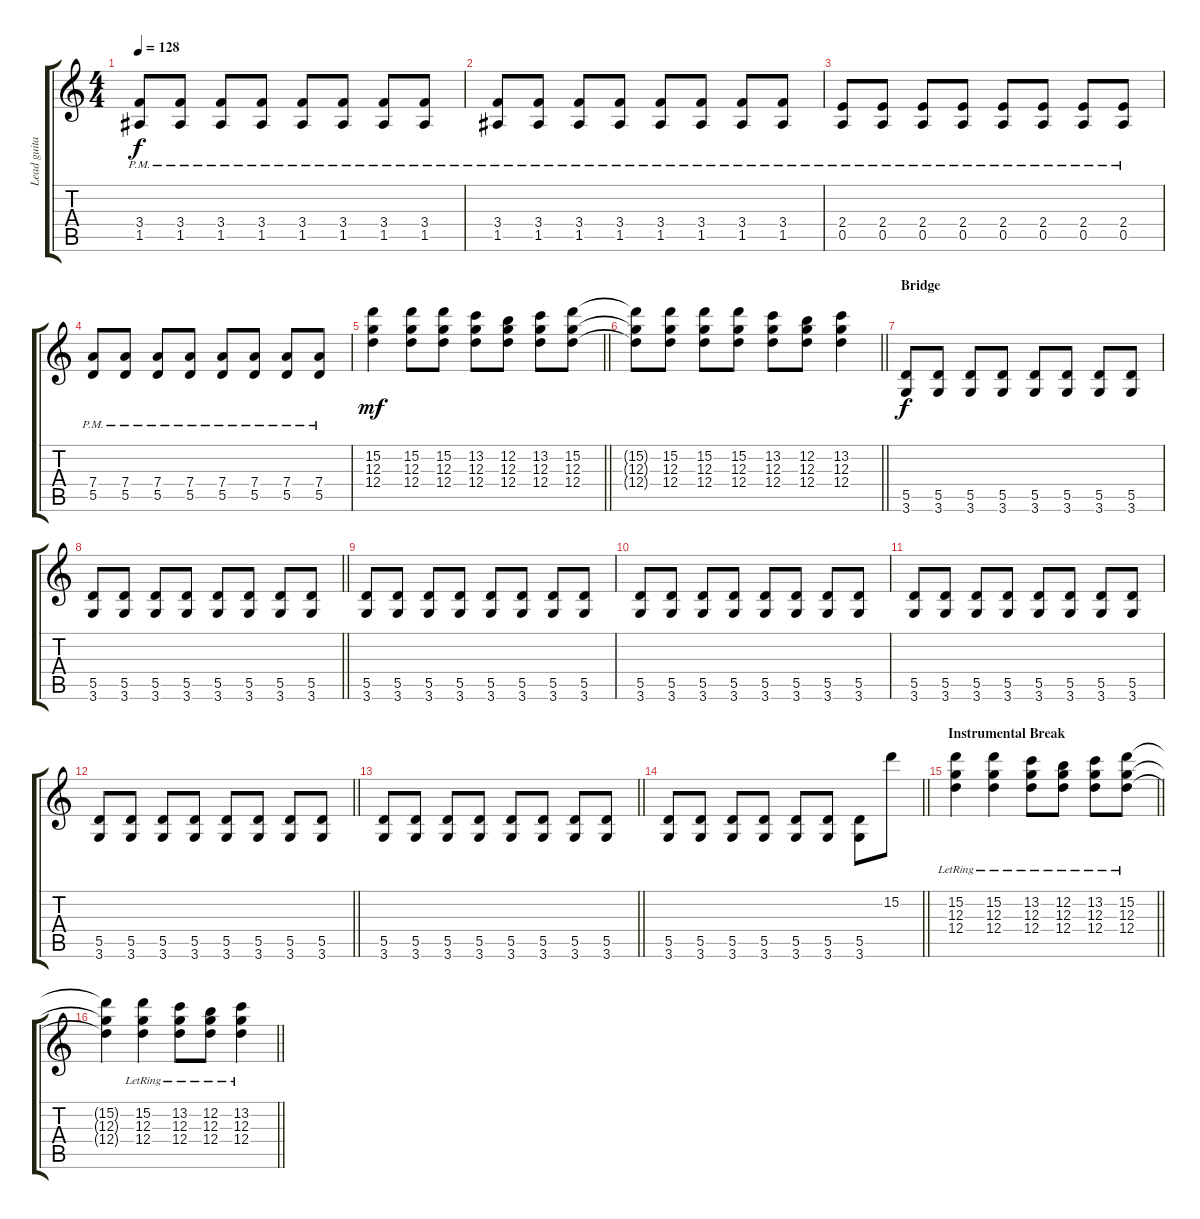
\track ("Lead guitar" "Lead guita") {instrument electricguitarjazz}
\staff {score tabs}
\tuning (E4 B3 G3 D3 A2 E2) {hide}
\ts (4 4)
\tempo 128
\clef g2
\ks c
(3.4{pm} 1.5{pm}).8{dy f} (3.4{pm} 1.5{pm}).8 (3.4{pm} 1.5{pm}).8 (3.4{pm} 1.5{pm}).8 (3.4{pm} 1.5{pm}).8 (3.4{pm} 1.5{pm}).8 (3.4{pm} 1.5{pm}).8 (3.4{pm} 1.5{pm}).8 |
(3.4{pm} 1.5{pm}).8 (3.4{pm} 1.5{pm}).8 (3.4{pm} 1.5{pm}).8 (3.4{pm} 1.5{pm}).8 (3.4{pm} 1.5{pm}).8 (3.4{pm} 1.5{pm}).8 (3.4{pm} 1.5{pm}).8 (3.4{pm} 1.5{pm}).8 |
(2.4{pm} 0.5{pm}).8 (2.4{pm} 0.5{pm}).8 (2.4{pm} 0.5{pm}).8 (2.4{pm} 0.5{pm}).8 (2.4{pm} 0.5{pm}).8 (2.4{pm} 0.5{pm}).8 (2.4{pm} 0.5{pm}).8 (2.4{pm} 0.5{pm}).8 |
(7.4{pm} 5.5{pm}).8 (7.4{pm} 5.5{pm}).8 (7.4{pm} 5.5{pm}).8 (7.4{pm} 5.5{pm}).8 (7.4{pm} 5.5{pm}).8 (7.4{pm} 5.5{pm}).8 (7.4{pm} 5.5{pm}).8 (7.4{pm} 5.5{pm}).8 |
\barLineRight lightlight
(15.2 12.3 12.4).4{dy mf} (15.2 12.3 12.4).8 (15.2 12.3 12.4).8 (13.2 12.3 12.4).8 (12.2 12.3 12.4).8 (13.2 12.3 12.4).8 (15.2 12.3 12.4).8 |
\barLineRight lightlight
(15.2{t} 12.3{t} 12.4{t}).8 (15.2 12.3 12.4).8 (15.2 12.3 12.4).8 (15.2 12.3 12.4).8 (13.2 12.3 12.4).8 (12.2 12.3 12.4).8 (13.2 12.3 12.4).4 |
\section ("" "Bridge")
(5.5 3.6).8{dy f} (5.5 3.6).8 (5.5 3.6).8 (5.5 3.6).8 (5.5 3.6).8 (5.5 3.6).8 (5.5 3.6).8 (5.5 3.6).8 |
\barLineRight lightlight
(5.5 3.6).8 (5.5 3.6).8 (5.5 3.6).8 (5.5 3.6).8 (5.5 3.6).8 (5.5 3.6).8 (5.5 3.6).8 (5.5 3.6).8 |
(5.5 3.6).8 (5.5 3.6).8 (5.5 3.6).8 (5.5 3.6).8 (5.5 3.6).8 (5.5 3.6).8 (5.5 3.6).8 (5.5 3.6).8 |
(5.5 3.6).8 (5.5 3.6).8 (5.5 3.6).8 (5.5 3.6).8 (5.5 3.6).8 (5.5 3.6).8 (5.5 3.6).8 (5.5 3.6).8 |
(5.5 3.6).8 (5.5 3.6).8 (5.5 3.6).8 (5.5 3.6).8 (5.5 3.6).8 (5.5 3.6).8 (5.5 3.6).8 (5.5 3.6).8 |
\barLineRight lightlight
(5.5 3.6).8 (5.5 3.6).8 (5.5 3.6).8 (5.5 3.6).8 (5.5 3.6).8 (5.5 3.6).8 (5.5 3.6).8 (5.5 3.6).8 |
\barLineRight lightlight
(5.5 3.6).8 (5.5 3.6).8 (5.5 3.6).8 (5.5 3.6).8 (5.5 3.6).8 (5.5 3.6).8 (5.5 3.6).8 (5.5 3.6).8 |
\barLineRight lightlight
(5.5 3.6).8 (5.5 3.6).8 (5.5 3.6).8 (5.5 3.6).8 (5.5 3.6).8 (5.5 3.6).8 (5.5 3.6).8 15.2.8 |
\section ("" "Instrumental Break")
\barLineRight lightlight
(15.2{lr} 12.3{lr} 12.4{lr}).4 (15.2{lr} 12.3{lr} 12.4{lr}).4 (13.2{lr} 12.3{lr} 12.4{lr}).8 (12.2{lr} 12.3{lr} 12.4{lr}).8 (13.2{lr} 12.3{lr} 12.4{lr}).8 (15.2{lr} 12.3{lr} 12.4{lr}).8 |
\barLineRight lightlight
(15.2{t} 12.3{t} 12.4{t}).4 (15.2{lr} 12.3{lr} 12.4{lr}).4 (13.2{lr} 12.3{lr} 12.4{lr}).8 (12.2{lr} 12.3{lr} 12.4{lr}).8 (13.2{lr} 12.3{lr} 12.4{lr}).4
